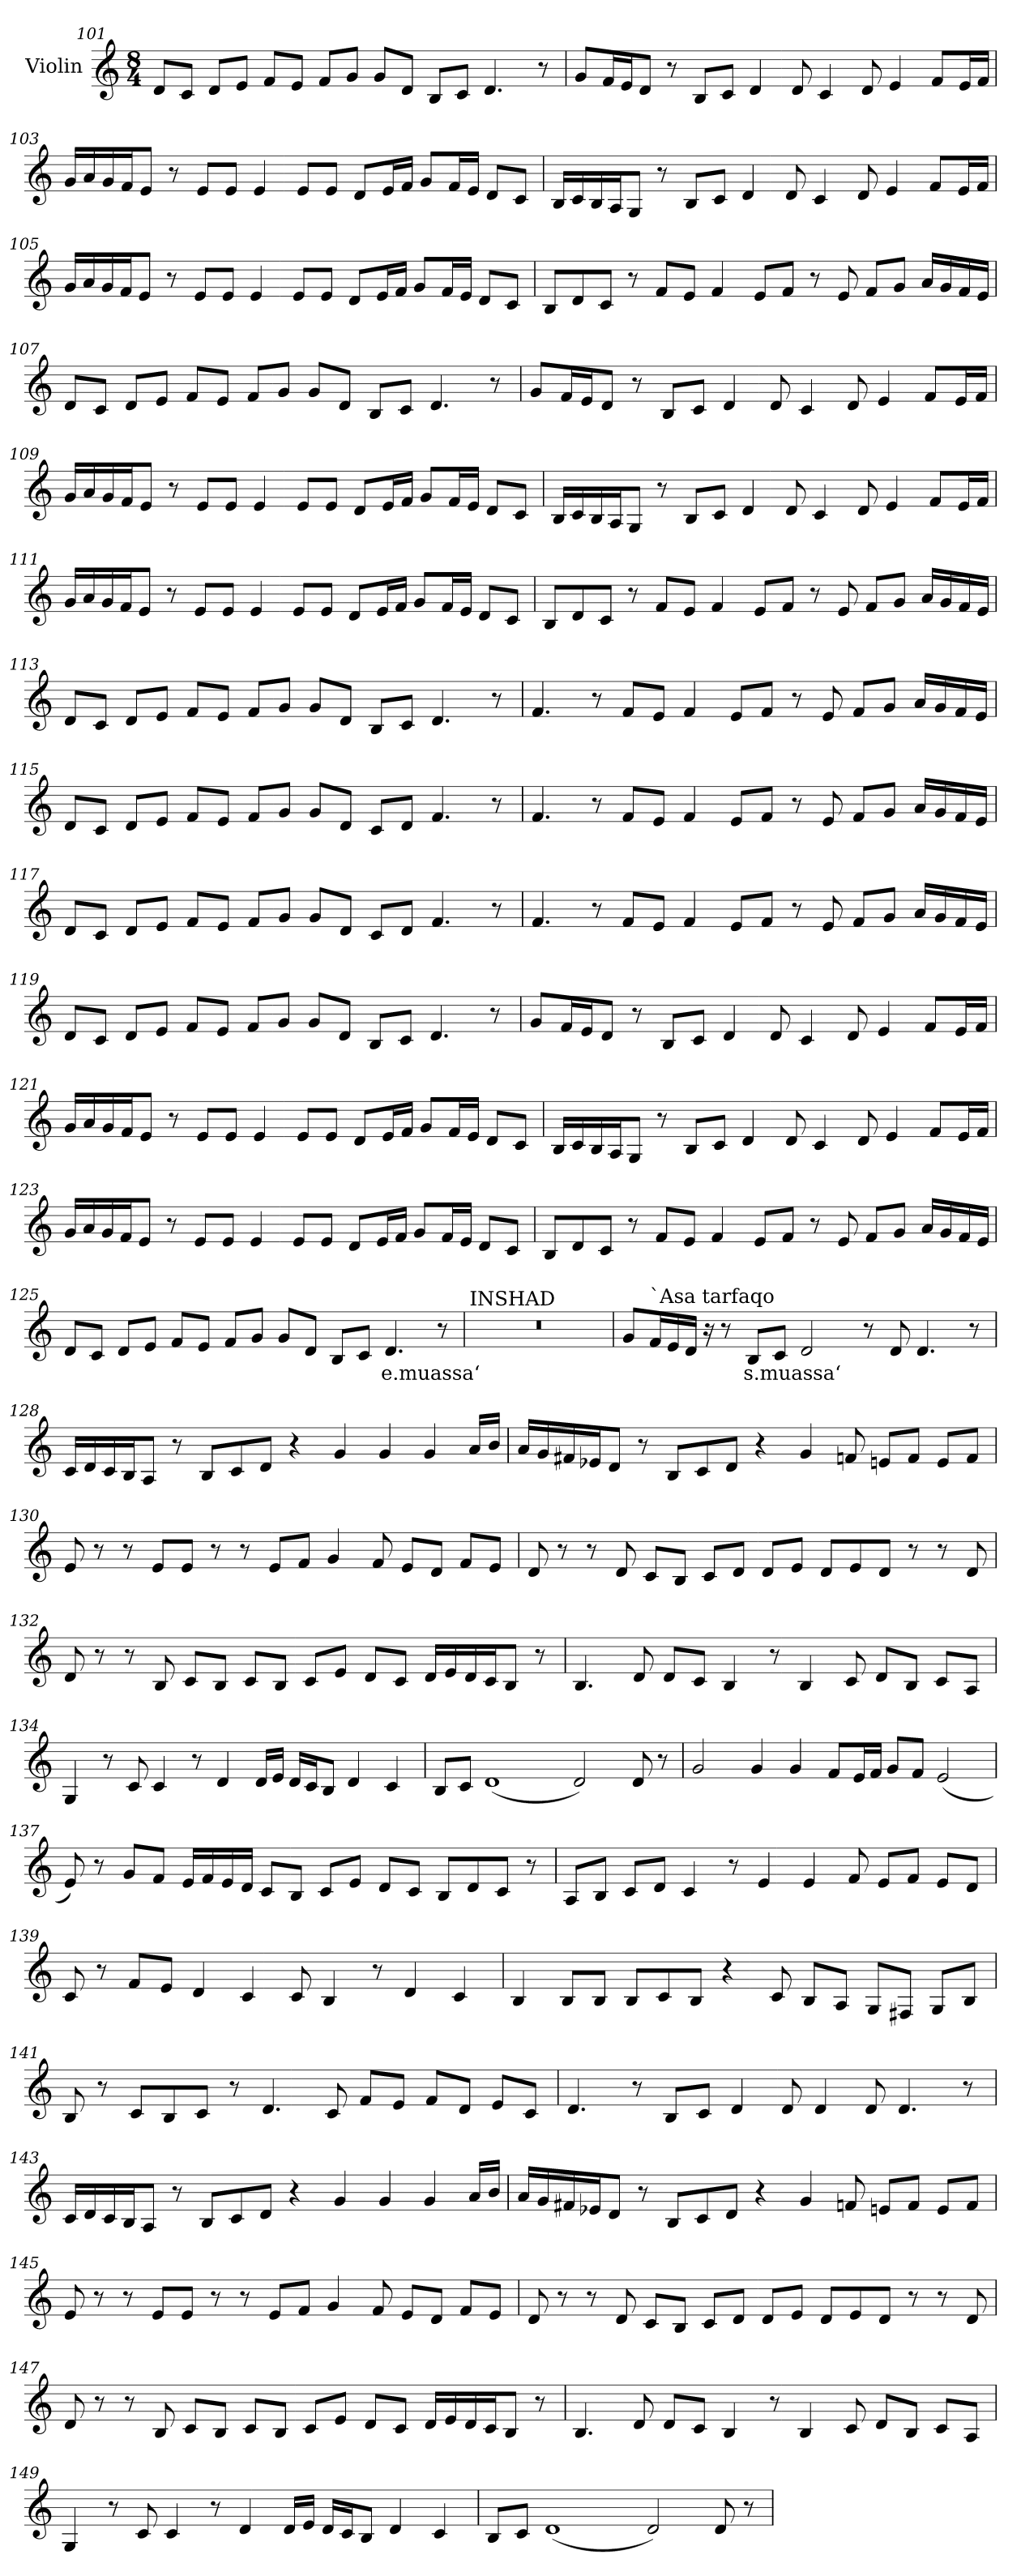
**kern	**text
*part1	*part1
*staff1	*staff1
*I"Violin	*
!!LO:PB:g=z
*clefG2	*
*k[]	*
*M8/4	*
=101	=101
8d/L	.
8c/J	.
8d/L	.
8e/J	.
8f/L	.
8e/J	.
8f/L	.
8g/J	.
8g/L	.
8d/J	.
8B/L	.
8c/J	.
4.d/	.
8r	.
=102	=102
8g/L	.
16f/L	.
16e/J	.
8d/J	.
8r	.
8B/L	.
8c/J	.
4d/	.
8d/	.
4c/	.
8d/	.
4e/	.
8f/L	.
16e/L	.
16f/JJ	.
!!LO:LB:g=z
=103	=103
16g/LL	.
16a/	.
16g/	.
16f/J	.
8e/J	.
8r	.
8e/L	.
8e/J	.
4e/	.
8e/L	.
8e/J	.
8d/L	.
16e/L	.
16f/JJ	.
8g/L	.
16f/L	.
16e/JJ	.
8d/L	.
8c/J	.
=104	=104
16B/LL	.
16c/	.
16B/	.
16A/J	.
8G/J	.
8r	.
8B/L	.
8c/J	.
4d/	.
8d/	.
4c/	.
8d/	.
4e/	.
8f/L	.
16e/L	.
16f/JJ	.
!!LO:LB:g=z
=105	=105
16g/LL	.
16a/	.
16g/	.
16f/J	.
8e/J	.
8r	.
8e/L	.
8e/J	.
4e/	.
8e/L	.
8e/J	.
8d/L	.
16e/L	.
16f/JJ	.
8g/L	.
16f/L	.
16e/JJ	.
8d/L	.
8c/J	.
=106	=106
8B/L	.
8d/	.
8c/J	.
8r	.
8f/L	.
8e/J	.
4f/	.
8e/L	.
8f/J	.
8r	.
8e/	.
8f/L	.
8g/J	.
16a/LL	.
16g/	.
16f/	.
16e/JJ	.
!!LO:LB:g=z
=107	=107
8d/L	.
8c/J	.
8d/L	.
8e/J	.
8f/L	.
8e/J	.
8f/L	.
8g/J	.
8g/L	.
8d/J	.
8B/L	.
8c/J	.
4.d/	.
8r	.
=108	=108
8g/L	.
16f/L	.
16e/J	.
8d/J	.
8r	.
8B/L	.
8c/J	.
4d/	.
8d/	.
4c/	.
8d/	.
4e/	.
8f/L	.
16e/L	.
16f/JJ	.
!!LO:LB:g=z
=109	=109
16g/LL	.
16a/	.
16g/	.
16f/J	.
8e/J	.
8r	.
8e/L	.
8e/J	.
4e/	.
8e/L	.
8e/J	.
8d/L	.
16e/L	.
16f/JJ	.
8g/L	.
16f/L	.
16e/JJ	.
8d/L	.
8c/J	.
=110	=110
16B/LL	.
16c/	.
16B/	.
16A/J	.
8G/J	.
8r	.
8B/L	.
8c/J	.
4d/	.
8d/	.
4c/	.
8d/	.
4e/	.
8f/L	.
16e/L	.
16f/JJ	.
!!LO:LB:g=z
=111	=111
16g/LL	.
16a/	.
16g/	.
16f/J	.
8e/J	.
8r	.
8e/L	.
8e/J	.
4e/	.
8e/L	.
8e/J	.
8d/L	.
16e/L	.
16f/JJ	.
8g/L	.
16f/L	.
16e/JJ	.
8d/L	.
8c/J	.
=112	=112
8B/L	.
8d/	.
8c/J	.
8r	.
8f/L	.
8e/J	.
4f/	.
8e/L	.
8f/J	.
8r	.
8e/	.
8f/L	.
8g/J	.
16a/LL	.
16g/	.
16f/	.
16e/JJ	.
!!LO:LB:g=z
=113	=113
8d/L	.
8c/J	.
8d/L	.
8e/J	.
8f/L	.
8e/J	.
8f/L	.
8g/J	.
8g/L	.
8d/J	.
8B/L	.
8c/J	.
4.d/	.
8r	.
=114	=114
4.f/	.
8r	.
8f/L	.
8e/J	.
4f/	.
8e/L	.
8f/J	.
8r	.
8e/	.
8f/L	.
8g/J	.
16a/LL	.
16g/	.
16f/	.
16e/JJ	.
!!LO:LB:g=z
=115	=115
8d/L	.
8c/J	.
8d/L	.
8e/J	.
8f/L	.
8e/J	.
8f/L	.
8g/J	.
8g/L	.
8d/J	.
8c/L	.
8d/J	.
4.f/	.
8r	.
=116	=116
4.f/	.
8r	.
8f/L	.
8e/J	.
4f/	.
8e/L	.
8f/J	.
8r	.
8e/	.
8f/L	.
8g/J	.
16a/LL	.
16g/	.
16f/	.
16e/JJ	.
!!LO:PB:g=z
=117	=117
8d/L	.
8c/J	.
8d/L	.
8e/J	.
8f/L	.
8e/J	.
8f/L	.
8g/J	.
8g/L	.
8d/J	.
8c/L	.
8d/J	.
4.f/	.
8r	.
=118	=118
4.f/	.
8r	.
8f/L	.
8e/J	.
4f/	.
8e/L	.
8f/J	.
8r	.
8e/	.
8f/L	.
8g/J	.
16a/LL	.
16g/	.
16f/	.
16e/JJ	.
!!LO:LB:g=z
=119	=119
8d/L	.
8c/J	.
8d/L	.
8e/J	.
8f/L	.
8e/J	.
8f/L	.
8g/J	.
8g/L	.
8d/J	.
8B/L	.
8c/J	.
4.d/	.
8r	.
=120	=120
8g/L	.
16f/L	.
16e/J	.
8d/J	.
8r	.
8B/L	.
8c/J	.
4d/	.
8d/	.
4c/	.
8d/	.
4e/	.
8f/L	.
16e/L	.
16f/JJ	.
!!LO:LB:g=z
=121	=121
16g/LL	.
16a/	.
16g/	.
16f/J	.
8e/J	.
8r	.
8e/L	.
8e/J	.
4e/	.
8e/L	.
8e/J	.
8d/L	.
16e/L	.
16f/JJ	.
8g/L	.
16f/L	.
16e/JJ	.
8d/L	.
8c/J	.
=122	=122
16B/LL	.
16c/	.
16B/	.
16A/J	.
8G/J	.
8r	.
8B/L	.
8c/J	.
4d/	.
8d/	.
4c/	.
8d/	.
4e/	.
8f/L	.
16e/L	.
16f/JJ	.
!!LO:LB:g=z
=123	=123
16g/LL	.
16a/	.
16g/	.
16f/J	.
8e/J	.
8r	.
8e/L	.
8e/J	.
4e/	.
8e/L	.
8e/J	.
8d/L	.
16e/L	.
16f/JJ	.
8g/L	.
16f/L	.
16e/JJ	.
8d/L	.
8c/J	.
=124	=124
8B/L	.
8d/	.
8c/J	.
8r	.
8f/L	.
8e/J	.
4f/	.
8e/L	.
8f/J	.
8r	.
8e/	.
8f/L	.
8g/J	.
16a/LL	.
16g/	.
16f/	.
16e/JJ	.
!!LO:LB:g=z
=125	=125
8d/L	.
8c/J	.
8d/L	.
8e/J	.
8f/L	.
8e/J	.
8f/L	.
8g/J	.
8g/L	.
8d/J	.
8B/L	.
8c/J	.
!	!LO:LY:b
4.d/	e.muassa‘
8r	.
=126	=126
!LO:TX:a:t=INSHAD	!
0r	.
=127	=127
8g/L	.
!LO:TX:a:t=`Asa tarfaqo	!
16f/L	.
16e/	.
16d/JJ	.
16r	.
8r	.
!	!LO:LY:b
8B/L	s.muassa‘
8c/J	.
2d/	.
8r	.
8d/	.
4.d/	.
8r	.
!!LO:LB:g=z
=128	=128
16c/LL	.
16d/	.
16c/	.
16B/J	.
8A/J	.
8r	.
8B/L	.
8c/	.
8d/J	.
4r	.
4g/	.
4g/	.
4g/	.
16a/LL	.
16b/JJ	.
=129	=129
16a/LL	.
16g/	.
16f#X/	.
16e-X/J	.
8d/J	.
8r	.
8B/L	.
8c/	.
8d/J	.
4r	.
4g/	.
8fn/	.
8en/L	.
8f/J	.
8e/L	.
8f/J	.
!!LO:LB:g=z
=130	=130
8e/	.
8r	.
8r	.
8e/L	.
8e/J	.
8r	.
8r	.
8e/L	.
8f/J	.
4g/	.
8f/	.
8e/L	.
8d/J	.
8f/L	.
8e/J	.
=131	=131
8d/	.
8r	.
8r	.
8d/	.
8c/L	.
8B/J	.
8c/L	.
8d/J	.
8d/L	.
8e/J	.
8d/L	.
8e/	.
8d/J	.
8r	.
8r	.
8d/	.
!!LO:LB:g=z
=132	=132
8d/	.
8r	.
8r	.
8B/	.
8c/L	.
8B/J	.
8c/L	.
8B/J	.
8c/L	.
8e/J	.
8d/L	.
8c/J	.
16d/LL	.
16e/	.
16d/	.
16c/J	.
8B/J	.
8r	.
=133	=133
4.B/	.
8d/	.
8d/L	.
8c/J	.
4B/	.
8r	.
4B/	.
8c/	.
8d/L	.
8B/J	.
8c/L	.
8A/J	.
!!LO:PB:g=z
=134	=134
4G/	.
8r	.
8c/	.
4c/	.
8r	.
4d/	.
16d/LL	.
16e/JJ	.
16d/LL	.
16c/J	.
8B/J	.
4d/	.
4c/	.
=135	=135
8B/L	.
8c/J	.
(<1d	.
2d/)	.
8d/	.
8r	.
=136	=136
2g/	.
4g/	.
4g/	.
8f/L	.
16e/L	.
16f/JJ	.
8g/L	.
8f/J	.
(<2e/	.
!!LO:LB:g=z
=137	=137
8e/)	.
8r	.
8g/L	.
8f/J	.
16e/LL	.
16f/	.
16e/	.
16d/JJ	.
8c/L	.
8B/J	.
8c/L	.
8e/J	.
8d/L	.
8c/J	.
8B/L	.
8d/	.
8c/J	.
8r	.
=138	=138
8A/L	.
8B/J	.
8c/L	.
8d/J	.
4c/	.
8r	.
4e/	.
4e/	.
8f/	.
8e/L	.
8f/J	.
8e/L	.
8d/J	.
!!LO:LB:g=z
=139	=139
8c/	.
8r	.
8f/L	.
8e/J	.
4d/	.
4c/	.
8c/	.
4B/	.
8r	.
4d/	.
4c/	.
=140	=140
4B/	.
8B/L	.
8B/J	.
8B/L	.
8c/	.
8B/J	.
4r	.
8c/	.
8B/L	.
8A/J	.
8G/L	.
8F#X/J	.
8G/L	.
8B/J	.
!!LO:LB:g=z
=141	=141
8B/	.
8r	.
8c/L	.
8B/	.
8c/J	.
8r	.
4.d/	.
8c/	.
8f/L	.
8e/J	.
8f/L	.
8d/J	.
8e/L	.
8c/J	.
=142	=142
4.d/	.
8r	.
8B/L	.
8c/J	.
4d/	.
8d/	.
4d/	.
8d/	.
4.d/	.
8r	.
!!LO:LB:g=z
=143	=143
16c/LL	.
16d/	.
16c/	.
16B/J	.
8A/J	.
8r	.
8B/L	.
8c/	.
8d/J	.
4r	.
4g/	.
4g/	.
4g/	.
16a/LL	.
16b/JJ	.
=144	=144
16a/LL	.
16g/	.
16f#X/	.
16e-X/J	.
8d/J	.
8r	.
8B/L	.
8c/	.
8d/J	.
4r	.
4g/	.
8fn/	.
8en/L	.
8f/J	.
8e/L	.
8f/J	.
!!LO:LB:g=z
=145	=145
8e/	.
8r	.
8r	.
8e/L	.
8e/J	.
8r	.
8r	.
8e/L	.
8f/J	.
4g/	.
8f/	.
8e/L	.
8d/J	.
8f/L	.
8e/J	.
=146	=146
8d/	.
8r	.
8r	.
8d/	.
8c/L	.
8B/J	.
8c/L	.
8d/J	.
8d/L	.
8e/J	.
8d/L	.
8e/	.
8d/J	.
8r	.
8r	.
8d/	.
!!LO:LB:g=z
=147	=147
8d/	.
8r	.
8r	.
8B/	.
8c/L	.
8B/J	.
8c/L	.
8B/J	.
8c/L	.
8e/J	.
8d/L	.
8c/J	.
16d/LL	.
16e/	.
16d/	.
16c/J	.
8B/J	.
8r	.
=148	=148
4.B/	.
8d/	.
8d/L	.
8c/J	.
4B/	.
8r	.
4B/	.
8c/	.
8d/L	.
8B/J	.
8c/L	.
8A/J	.
!!LO:LB:g=z
=149	=149
4G/	.
8r	.
8c/	.
4c/	.
8r	.
4d/	.
16d/LL	.
16e/JJ	.
16d/LL	.
16c/J	.
8B/J	.
4d/	.
4c/	.
=150	=150
8B/L	.
8c/J	.
(<1d	.
2d/)	.
8d/	.
8r	.
=	=
*-	*-
